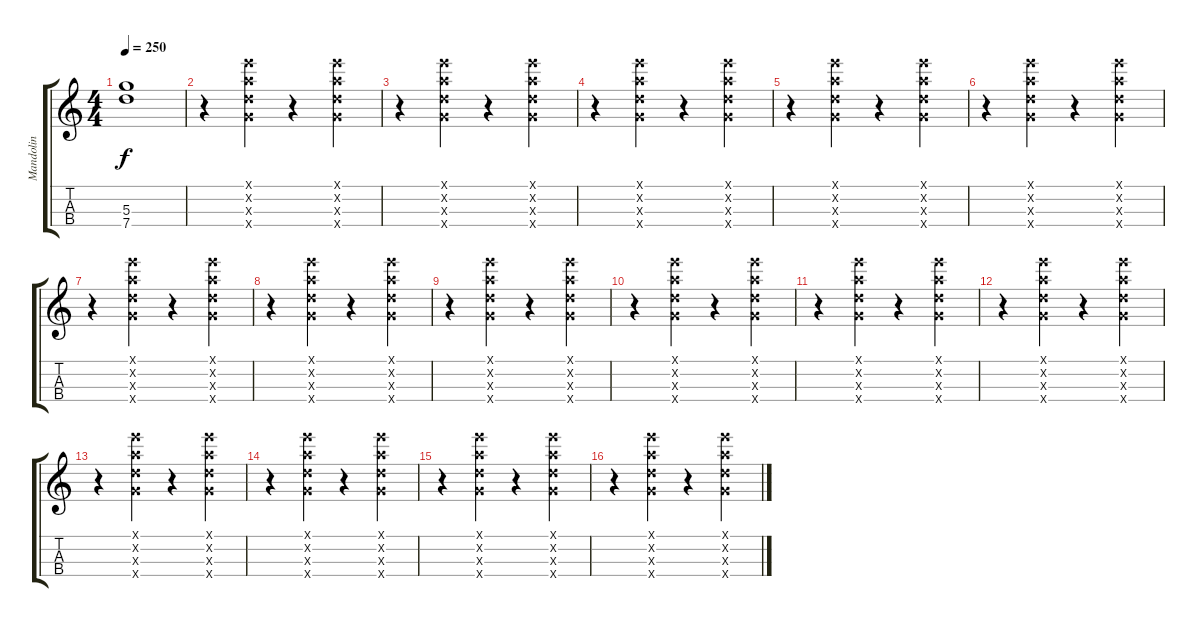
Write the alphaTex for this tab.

\track ("Mandolin" "Mandolin") {instrument acousticguitarnylon}
\staff {score tabs}
\tuning (E5 A4 D4 G3) {hide}
\ts (4 4)
\tempo 250
\clef g2
\ks c
(5.3{t} 7.4{t}).1{dy f} |
r.4 (0.1{x} 0.2{x} 0.3{x} 0.4{x}).4 r.4 (0.1{x} 0.2{x} 0.3{x} 0.4{x}).4 |
r.4 (0.1{x} 0.2{x} 0.3{x} 0.4{x}).4 r.4 (0.1{x} 0.2{x} 0.3{x} 0.4{x}).4 |
r.4 (0.1{x} 0.2{x} 0.3{x} 0.4{x}).4 r.4 (0.1{x} 0.2{x} 0.3{x} 0.4{x}).4 |
r.4 (0.1{x} 0.2{x} 0.3{x} 0.4{x}).4 r.4 (0.1{x} 0.2{x} 0.3{x} 0.4{x}).4 |
r.4 (0.1{x} 0.2{x} 0.3{x} 0.4{x}).4 r.4 (0.1{x} 0.2{x} 0.3{x} 0.4{x}).4 |
r.4 (0.1{x} 0.2{x} 0.3{x} 0.4{x}).4 r.4 (0.1{x} 0.2{x} 0.3{x} 0.4{x}).4 |
r.4 (0.1{x} 0.2{x} 0.3{x} 0.4{x}).4 r.4 (0.1{x} 0.2{x} 0.3{x} 0.4{x}).4 |
r.4 (0.1{x} 0.2{x} 0.3{x} 0.4{x}).4 r.4 (0.1{x} 0.2{x} 0.3{x} 0.4{x}).4 |
r.4 (0.1{x} 0.2{x} 0.3{x} 0.4{x}).4 r.4 (0.1{x} 0.2{x} 0.3{x} 0.4{x}).4 |
r.4 (0.1{x} 0.2{x} 0.3{x} 0.4{x}).4 r.4 (0.1{x} 0.2{x} 0.3{x} 0.4{x}).4 |
r.4 (0.1{x} 0.2{x} 0.3{x} 0.4{x}).4 r.4 (0.1{x} 0.2{x} 0.3{x} 0.4{x}).4 |
r.4 (0.1{x} 0.2{x} 0.3{x} 0.4{x}).4 r.4 (0.1{x} 0.2{x} 0.3{x} 0.4{x}).4 |
r.4 (0.1{x} 0.2{x} 0.3{x} 0.4{x}).4 r.4 (0.1{x} 0.2{x} 0.3{x} 0.4{x}).4 |
r.4 (0.1{x} 0.2{x} 0.3{x} 0.4{x}).4 r.4 (0.1{x} 0.2{x} 0.3{x} 0.4{x}).4 |
r.4 (0.1{x} 0.2{x} 0.3{x} 0.4{x}).4 r.4 (0.1{x} 0.2{x} 0.3{x} 0.4{x}).4
